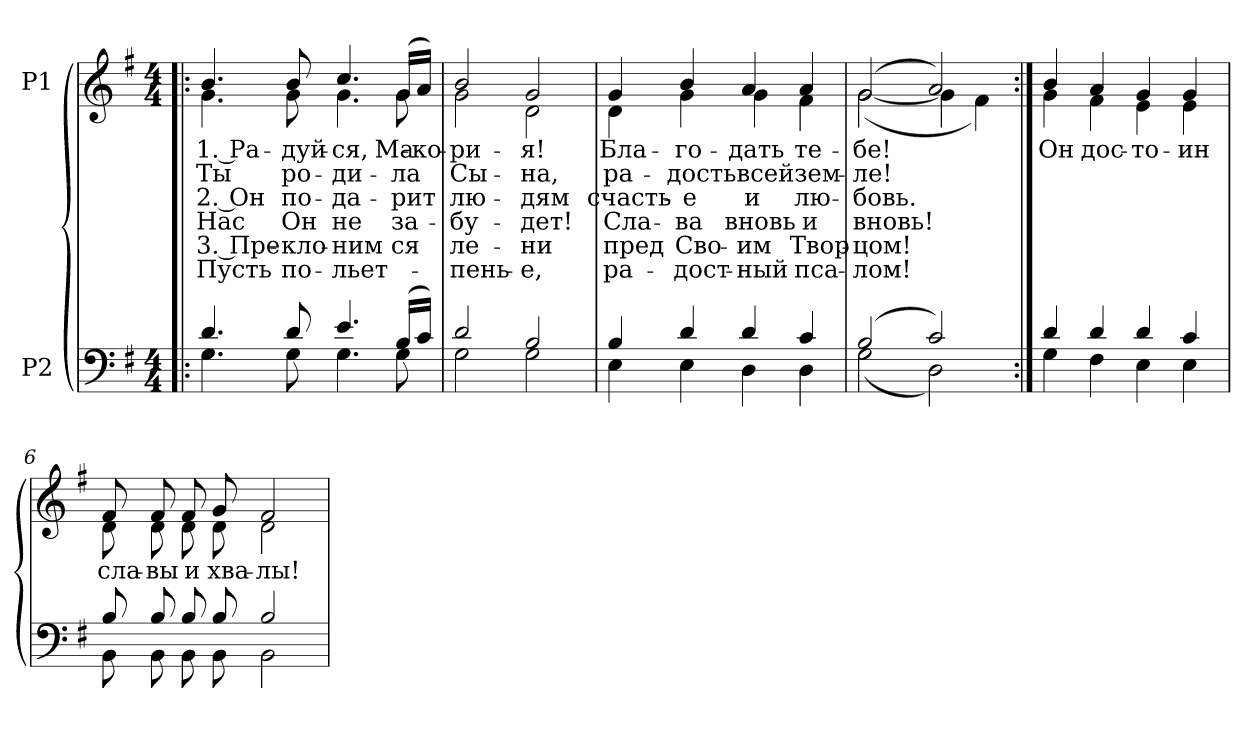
**kern	**kern	**text	**text	**text	**text	**text	**text
*part2	*part1	*part1	*part1	*part1	*part1	*part1	*part1
*staff2	*staff1	*staff1	*staff1	*staff1	*staff1	*staff1	*staff1
*I"P2	*I"P1	*	*	*	*	*	*
!!LO:PB:g=z
*clefF4	*clefG2	*	*	*	*	*	*
*k[f#]	*k[f#]	*	*	*	*	*	*
*G:	*G:	*	*	*	*	*	*
*M4/4	*M4/4	*	*	*	*	*	*
=1!|:	=1!|:	=1!|:	=1!|:	=1!|:	=1!|:	=1!|:	=1!|:
*^	*	*	*	*	*	*	*
!	!	!	!LO:LY:b:color=#000000	!LO:LY:b:color=#000000	!LO:LY:b:color=#000000	!LO:LY:b:color=#000000	!LO:LY:b:color=#000000	!LO:LY:b:color=#000000
*	*	*^	*	*	*	*	*	*
4.di/	4.Gi\	4.bi/	4.gi\	1. Ра-	Ты	2. Он	Нас	3. Пре-	Пусть
!	!	!	!	!LO:LY:b:color=#000000	!LO:LY:b:color=#000000	!LO:LY:b:color=#000000	!LO:LY:b:color=#000000	!LO:LY:b:color=#000000	!LO:LY:b:color=#000000
8di/	8Gi\	8bi/	8gi\	-дуй-	ро-	-по-	-Он	кло-	по-
!	!	!	!	!LO:LY:b:color=#000000	!LO:LY:b:color=#000000	!LO:LY:b:color=#000000	!LO:LY:b:color=#000000	!LO:LY:b:color=#000000	!LO:LY:b:color=#000000
4.ei/	4.Gi\	4.cci/	4.gi\	-ся,	-ди-	-да-	-не	ним	-льет-
!	!	!	!	!LO:LY:b:color=#000000	!LO:LY:b:color=#000000	!LO:LY:b:color=#000000	!LO:LY:b:color=#000000	!LO:LY:b:color=#000000	!
(16Bi/LL	8Gi\	(16gi/LL	8gi\	Ма-	-ла	рит	за-	-ся	.
!	!	!	!	!LO:LY:b:color=#000000	!	!	!	!	!
16ci/JJ)	.	16ai/JJ)	.	-ко-	.	.	.	.	.
=2	=2	=2	=2	=2	=2	=2	=2	=2	=2
!	!	!	!	!LO:LY:b:color=#000000	!LO:LY:b:color=#000000	!LO:LY:b:color=#000000	!LO:LY:b:color=#000000	!LO:LY:b:color=#000000	!LO:LY:b:color=#000000
2di/	2Gi\	2bi/	2gi\	-ри-	Сы-	-лю-	-бу-	-ле-	пень-
!	!	!	!	!LO:LY:b:color=#000000	!LO:LY:b:color=#000000	!LO:LY:b:color=#000000	!LO:LY:b:color=#000000	!LO:LY:b:color=#000000	!LO:LY:b:color=#000000
2Bi/	2Gi\	2gi/	2di\	-я!	-на,	-дям	дет!	ни	-е,
=3	=3	=3	=3	=3	=3	=3	=3	=3	=3
!	!	!	!	!LO:LY:b:color=#000000	!LO:LY:b:color=#000000	!LO:LY:b:color=#000000	!LO:LY:b:color=#000000	!LO:LY:b:color=#000000	!LO:LY:b:color=#000000
4Bi/	4Ei\	4gi/	4di\	Бла-	ра-	счасть-	-Сла-	-пред	ра-
!	!	!	!	!LO:LY:b:color=#000000	!LO:LY:b:color=#000000	!LO:LY:b:color=#000000	!LO:LY:b:color=#000000	!LO:LY:b:color=#000000	!LO:LY:b:color=#000000
4di/	4Ei\	4bi/	4gi\	-го-	-дость	е	ва	Сво-	-дост-
!	!	!	!	!LO:LY:b:color=#000000	!LO:LY:b:color=#000000	!LO:LY:b:color=#000000	!LO:LY:b:color=#000000	!LO:LY:b:color=#000000	!LO:LY:b:color=#000000
4di/	4Di\	4ai/	4gi\	-дать	всей	-и	вновь	им	-ный
!	!	!	!	!LO:LY:b:color=#000000	!LO:LY:b:color=#000000	!LO:LY:b:color=#000000	!LO:LY:b:color=#000000	!LO:LY:b:color=#000000	!LO:LY:b:color=#000000
4ci/	4Di\	4ai/	4f#i\	те-	зем-	лю-	-и	Твор-	пса-
=4	=4	=4	=4	=4	=4	=4	=4	=4	=4
!	!	!	!	!LO:LY:b:color=#000000	!LO:LY:b:color=#000000	!LO:LY:b:color=#000000	!LO:LY:b:color=#000000	!LO:LY:b:color=#000000	!LO:LY:b:color=#000000
(2Bi/	(2Gi\	(2gi/	([<2gi\	-бе!	-ле!	-бовь.	вновь!	цом!	-лом!
2ci/)	2Di\)	2ai/)	4gi\]	.	.	.	.	.	.
.	.	.	4f#i\)	.	.	.	.	.	.
!!LO:LB:g=z	!!
=5:|!	=5:|!	=5:|!	=5:|!	=5:|!	=5:|!	=5:|!	=5:|!	=5:|!	=5:|!
!	!	!	!	!LO:LY:b:color=#000000	!	!	!	!	!
4di/	4Gi\	4bi/	4gi\	Он	.	.	.	.	.
!	!	!	!	!LO:LY:b:color=#000000	!	!	!	!	!
4di/	4F#i\	4ai/	4f#i\	дос-	.	.	.	.	.
!	!	!	!	!LO:LY:b:color=#000000	!	!	!	!	!
4di/	4Ei\	4gi/	4ei\	-то-	.	.	.	.	.
!	!	!	!	!LO:LY:b:color=#000000	!	!	!	!	!
4ci/	4Ei\	4gi/	4ei\	-ин	.	.	.	.	.
=6	=6	=6	=6	=6	=6	=6	=6	=6	=6
!	!	!	!	!LO:LY:b:color=#000000	!	!	!	!	!
8Bi/	8BBi\	8f#i/	8di\	сла-	.	.	.	.	.
!	!	!	!	!LO:LY:b:color=#000000	!	!	!	!	!
8Bi/	8BBi\	8f#i/	8di\	-вы	.	.	.	.	.
!	!	!	!	!LO:LY:b:color=#000000	!	!	!	!	!
8Bi/	8BBi\	8f#i/	8di\	и	.	.	.	.	.
!	!	!	!	!LO:LY:b:color=#000000	!	!	!	!	!
8Bi/	8BBi\	8gi/	8di\	хва-	.	.	.	.	.
!	!	!	!	!LO:LY:b:color=#000000	!	!	!	!	!
2Bi/	2BBi\	2f#i/	2di\	-лы!	.	.	.	.	.
*v	*v	*	*	*	*	*	*	*	*
*	*v	*v	*	*	*	*	*	*
=	=	=	=	=	=	=	=
*-	*-	*-	*-	*-	*-	*-	*-
